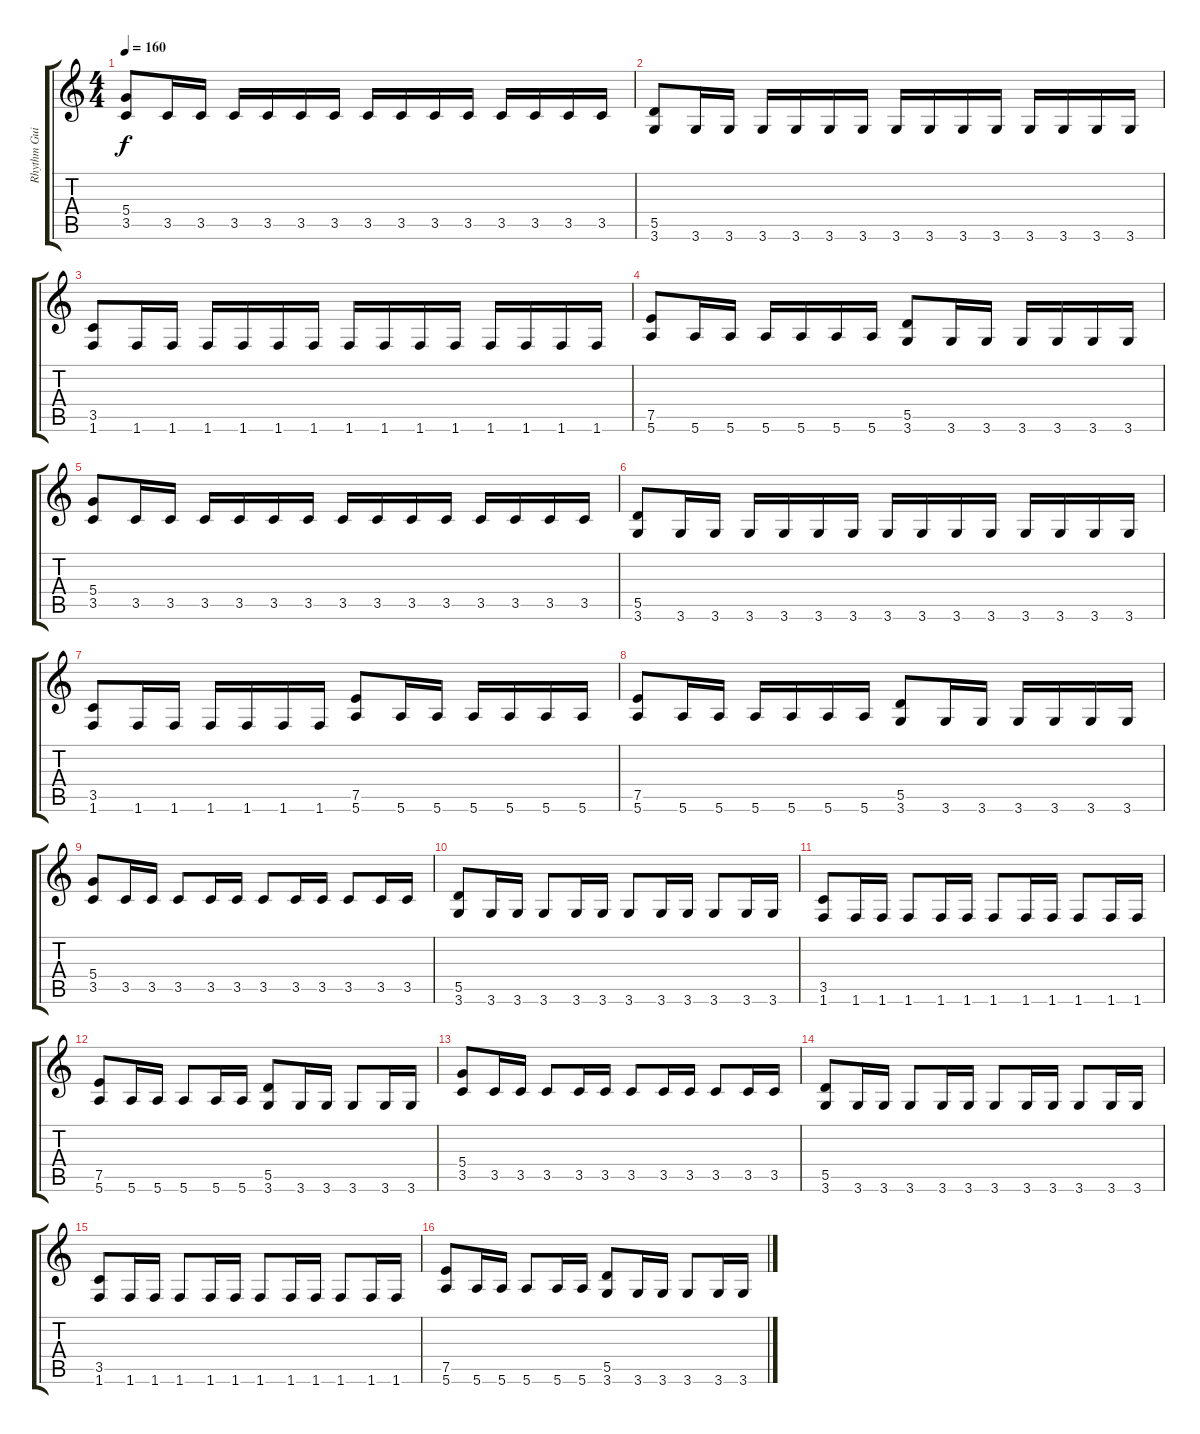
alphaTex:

\track ("Rhythm Guitar" "Rhythm Gui") {instrument overdrivenguitar}
\staff {score tabs}
\tuning (E4 B3 G3 D3 A2 E2) {hide}
\ts (4 4)
\tempo 160
\clef g2
\ks c
(5.4 3.5).8{dy f instrument overdrivenguitar} 3.5.16 3.5.16 3.5.16 3.5.16 3.5.16 3.5.16 3.5.16 3.5.16 3.5.16 3.5.16 3.5.16 3.5.16 3.5.16 3.5.16 |
(5.5 3.6).8 3.6.16 3.6.16 3.6.16 3.6.16 3.6.16 3.6.16 3.6.16 3.6.16 3.6.16 3.6.16 3.6.16 3.6.16 3.6.16 3.6.16 |
(3.5 1.6).8 1.6.16 1.6.16 1.6.16 1.6.16 1.6.16 1.6.16 1.6.16 1.6.16 1.6.16 1.6.16 1.6.16 1.6.16 1.6.16 1.6.16 |
(7.5 5.6).8 5.6.16 5.6.16 5.6.16 5.6.16 5.6.16 5.6.16 (5.5 3.6).8 3.6.16 3.6.16 3.6.16 3.6.16 3.6.16 3.6.16 |
(5.4 3.5).8 3.5.16 3.5.16 3.5.16 3.5.16 3.5.16 3.5.16 3.5.16 3.5.16 3.5.16 3.5.16 3.5.16 3.5.16 3.5.16 3.5.16 |
(5.5 3.6).8 3.6.16 3.6.16 3.6.16 3.6.16 3.6.16 3.6.16 3.6.16 3.6.16 3.6.16 3.6.16 3.6.16 3.6.16 3.6.16 3.6.16 |
(3.5 1.6).8 1.6.16 1.6.16 1.6.16 1.6.16 1.6.16 1.6.16 (7.5 5.6).8 5.6.16 5.6.16 5.6.16 5.6.16 5.6.16 5.6.16 |
(7.5 5.6).8 5.6.16 5.6.16 5.6.16 5.6.16 5.6.16 5.6.16 (5.5 3.6).8 3.6.16 3.6.16 3.6.16 3.6.16 3.6.16 3.6.16 |
(5.4 3.5).8 3.5.16 3.5.16 3.5.8 3.5.16 3.5.16 3.5.8 3.5.16 3.5.16 3.5.8 3.5.16 3.5.16 |
(5.5 3.6).8 3.6.16 3.6.16 3.6.8 3.6.16 3.6.16 3.6.8 3.6.16 3.6.16 3.6.8 3.6.16 3.6.16 |
(3.5 1.6).8 1.6.16 1.6.16 1.6.8 1.6.16 1.6.16 1.6.8 1.6.16 1.6.16 1.6.8 1.6.16 1.6.16 |
(7.5 5.6).8 5.6.16 5.6.16 5.6.8 5.6.16 5.6.16 (5.5 3.6).8 3.6.16 3.6.16 3.6.8 3.6.16 3.6.16 |
(5.4 3.5).8 3.5.16 3.5.16 3.5.8 3.5.16 3.5.16 3.5.8 3.5.16 3.5.16 3.5.8 3.5.16 3.5.16 |
(5.5 3.6).8 3.6.16 3.6.16 3.6.8 3.6.16 3.6.16 3.6.8 3.6.16 3.6.16 3.6.8 3.6.16 3.6.16 |
(3.5 1.6).8 1.6.16 1.6.16 1.6.8 1.6.16 1.6.16 1.6.8 1.6.16 1.6.16 1.6.8 1.6.16 1.6.16 |
(7.5 5.6).8 5.6.16 5.6.16 5.6.8 5.6.16 5.6.16 (5.5 3.6).8 3.6.16 3.6.16 3.6.8 3.6.16 3.6.16
